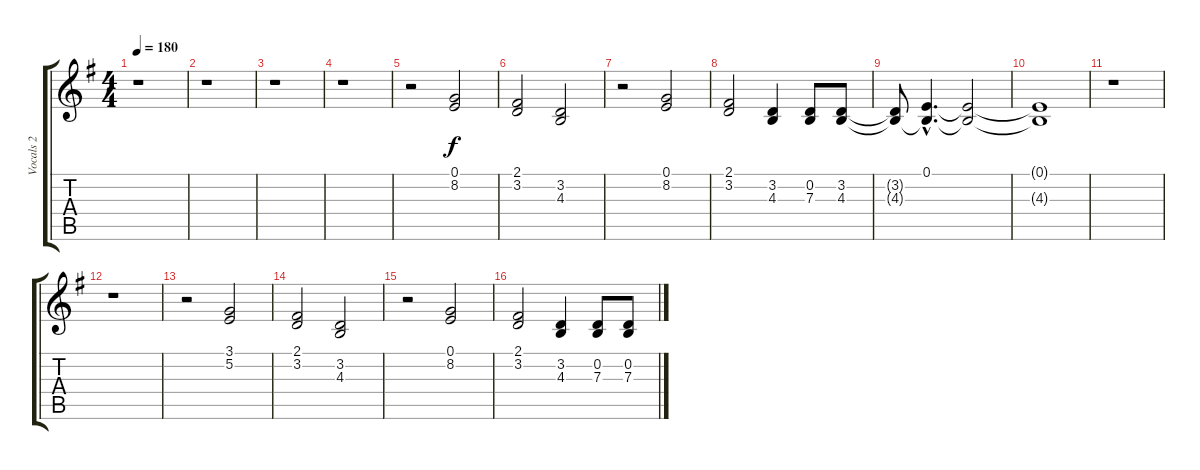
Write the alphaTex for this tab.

\track ("Vocals 2" "Vocals 2") {instrument altosax}
\staff {score tabs}
\tuning (E4 B3 G3 D3 A2 E2) {hide}
\ts (4 4)
\tempo 180
\clef g2
\ks g
r.1{dy f} |
r.1 |
r.1 |
r.1 |
r.2 (0.1 8.2).2 |
(2.1 3.2).2 (3.2 4.3).2 |
r.2 (0.1 8.2).2 |
(2.1 3.2).2 (3.2 4.3).4 (0.2 7.3).8 (3.2 4.3).8 |
(3.2{t} 4.3{t}).8 (0.1{hac} 4.3{hac t}).4{d} (0.1{t} 4.3{t}).2 |
(0.1{t} 4.3{t}).1 |
r.1 |
r.1 |
r.2 (3.1 5.2).2 |
(2.1 3.2).2 (3.2 4.3).2 |
r.2 (0.1 8.2).2 |
(2.1 3.2).2 (3.2 4.3).4 (0.2 7.3).8 (0.2 7.3).8
